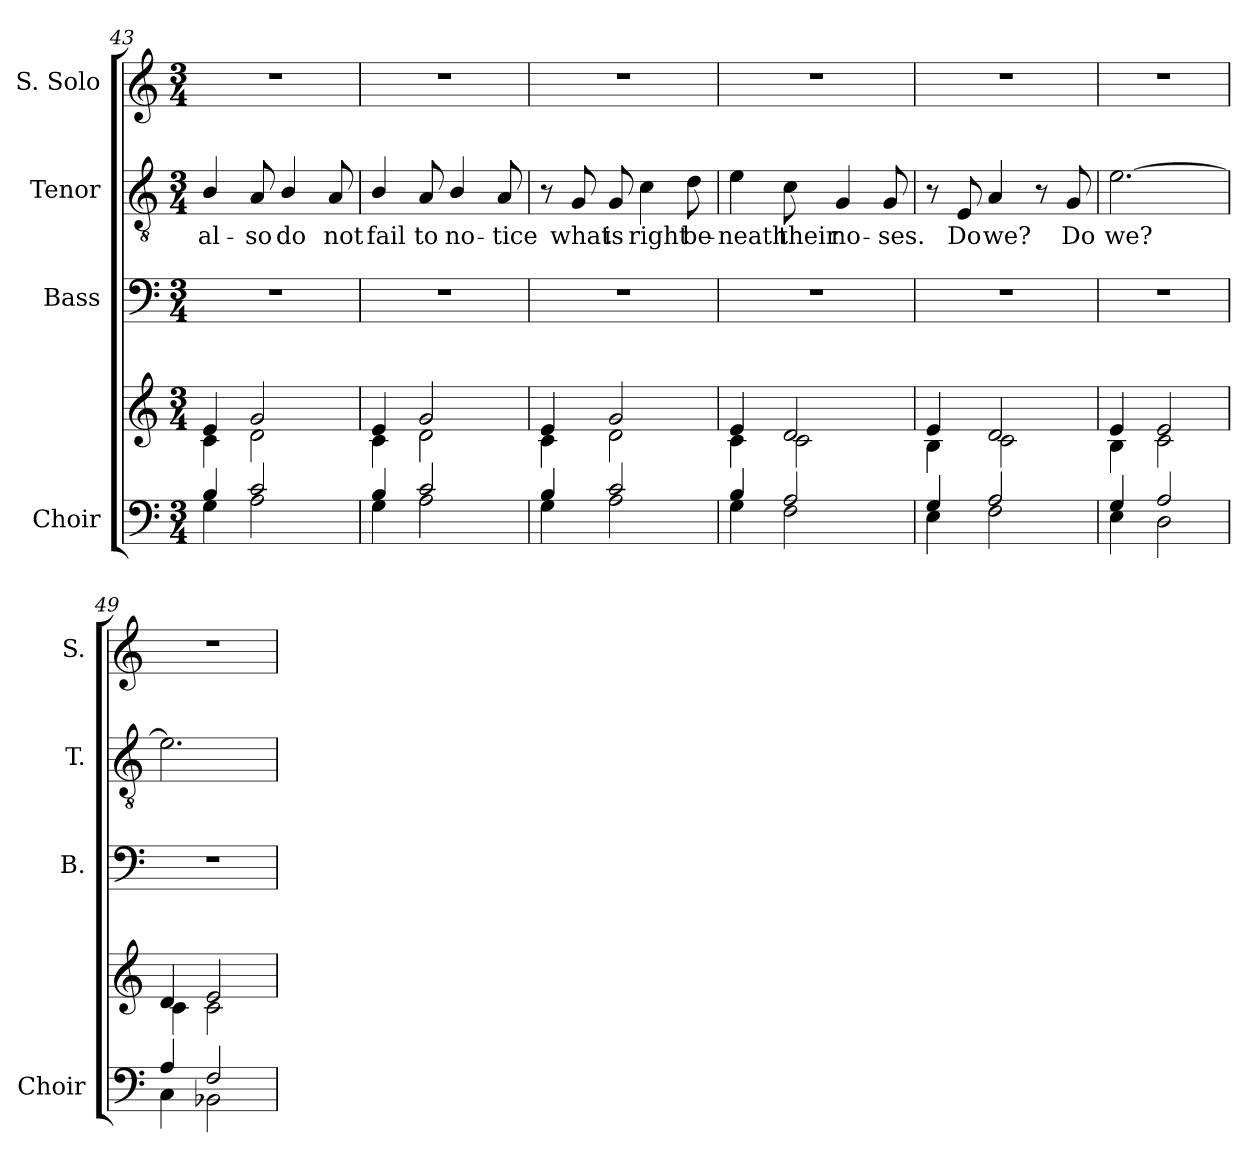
**kern	**kern	**kern	**kern	**text	**kern
*part4	*part4	*part3	*part2	*part2	*part1
*staff5	*staff4	*staff3	*staff2	*staff2	*staff1
*I"Choir	*	*I"Bass	*I"Tenor	*	*I"S. Solo
*I'Choir	*	*I'B.	*I'T.	*	*I'S.
!!LO:PB:g=z
*clefF4	*clefG2	*clefF4	*clefGv2	*	*clefG2
*	*	*	*ITrd7c12	*	*
*k[]	*k[]	*k[]	*k[]	*	*k[]
*C:	*C:	*C:	*C:	*	*C:
*M3/4	*M3/4	*M3/4	*M3/4	*	*M3/4
=43	=43	=43	=43	=43	=43
*^	*^	*	*	*	*
!	!	!	!	!LO:N:vis=1	!	!	!
!	!	!	!	!	!	!LO:LY:b:color=#000000	!LO:N:vis=1
4Bi/	4Gi\	4ei/	4ci\	2.r	4BBi/	al-	2.r
!	!	!	!	!	!	!LO:LY:b:color=#000000	!
2ci/	2Ai\	2gi/	2di\	.	8AAi/	-so	.
!	!	!	!	!	!	!LO:LY:b:color=#000000	!
.	.	.	.	.	4BBi/	do	.
!	!	!	!	!	!	!LO:LY:b:color=#000000	!
.	.	.	.	.	8AAi/	not	.
=44	=44	=44	=44	=44	=44	=44	=44
!	!	!	!	!LO:N:vis=1	!	!	!
!	!	!	!	!	!	!LO:LY:b:color=#000000	!LO:N:vis=1
4Bi/	4Gi\	4ei/	4ci\	2.r	4BBi/	fail	2.r
!	!	!	!	!	!	!LO:LY:b:color=#000000	!
2ci/	2Ai\	2gi/	2di\	.	8AAi/	to	.
!	!	!	!	!	!	!LO:LY:b:color=#000000	!
.	.	.	.	.	4BBi/	no-	.
!	!	!	!	!	!	!LO:LY:b:color=#000000	!
.	.	.	.	.	8AAi/	-tice	.
=45	=45	=45	=45	=45	=45	=45	=45
!	!	!	!	!LO:N:vis=1	!	!	!LO:N:vis=1
4Bi/	4Gi\	4ei/	4ci\	2.r	8r	.	2.r
!	!	!	!	!	!	!LO:LY:b:color=#000000	!
.	.	.	.	.	8GGi/	what	.
!	!	!	!	!	!	!LO:LY:b:color=#000000	!
2ci/	2Ai\	2gi/	2di\	.	8GGi/	is	.
!	!	!	!	!	!	!LO:LY:b:color=#000000	!
.	.	.	.	.	4Ci\	right	.
!	!	!	!	!	!	!LO:LY:b:color=#000000	!
.	.	.	.	.	8Di\	be-	.
=46	=46	=46	=46	=46	=46	=46	=46
!	!	!	!	!LO:N:vis=1	!	!	!
!	!	!	!	!	!	!LO:LY:b:color=#000000	!LO:N:vis=1
4Bi/	4Gi\	4ei/	4ci\	2.r	4Ei\	-neath	2.r
!	!	!	!	!	!	!LO:LY:b:color=#000000	!
2Ai/	2Fi\	2di/	2ci\	.	8Ci\	their	.
!	!	!	!	!	!	!LO:LY:b:color=#000000	!
.	.	.	.	.	4GGi/	no-	.
!	!	!	!	!	!	!LO:LY:b:color=#000000	!
.	.	.	.	.	8GGi/	-ses.	.
=47	=47	=47	=47	=47	=47	=47	=47
!	!	!	!	!LO:N:vis=1	!	!	!LO:N:vis=1
4Gi/	4Ei\	4ei/	4Bi\	2.r	8r	.	2.r
!	!	!	!	!	!	!LO:LY:b:color=#000000	!
.	.	.	.	.	8EEi/	Do	.
!	!	!	!	!	!	!LO:LY:b:color=#000000	!
2Ai/	2Fi\	2di/	2ci\	.	4AAi/	we?	.
.	.	.	.	.	8r	.	.
!	!	!	!	!	!	!LO:LY:b:color=#000000	!
.	.	.	.	.	8GGi/	Do	.
!!LO:LB:g=z
=48	=48	=48	=48	=48	=48	=48	=48
!	!	!	!	!LO:N:vis=1	!	!	!
!	!	!	!	!	!	!LO:LY:b:color=#000000	!LO:N:vis=1
4Gi/	4Ei\	4ei/	4Bi\	2.r	[2.Ei\	we?	2.r
2Ai/	2Di\	2ei/	2ci\	.	.	.	.
=49	=49	=49	=49	=49	=49	=49	=49
!	!	!	!	!LO:N:vis=1	!	!	!LO:N:vis=1
4Ai/	4Ci\	4di/	4ci\	2.r	2.Ei\]	.	2.r
2Fi/	2BB-Xi\	2ei/	2ci\	.	.	.	.
*v	*v	*	*	*	*	*	*
*	*v	*v	*	*	*	*
=	=	=	=	=	=
*-	*-	*-	*-	*-	*-
